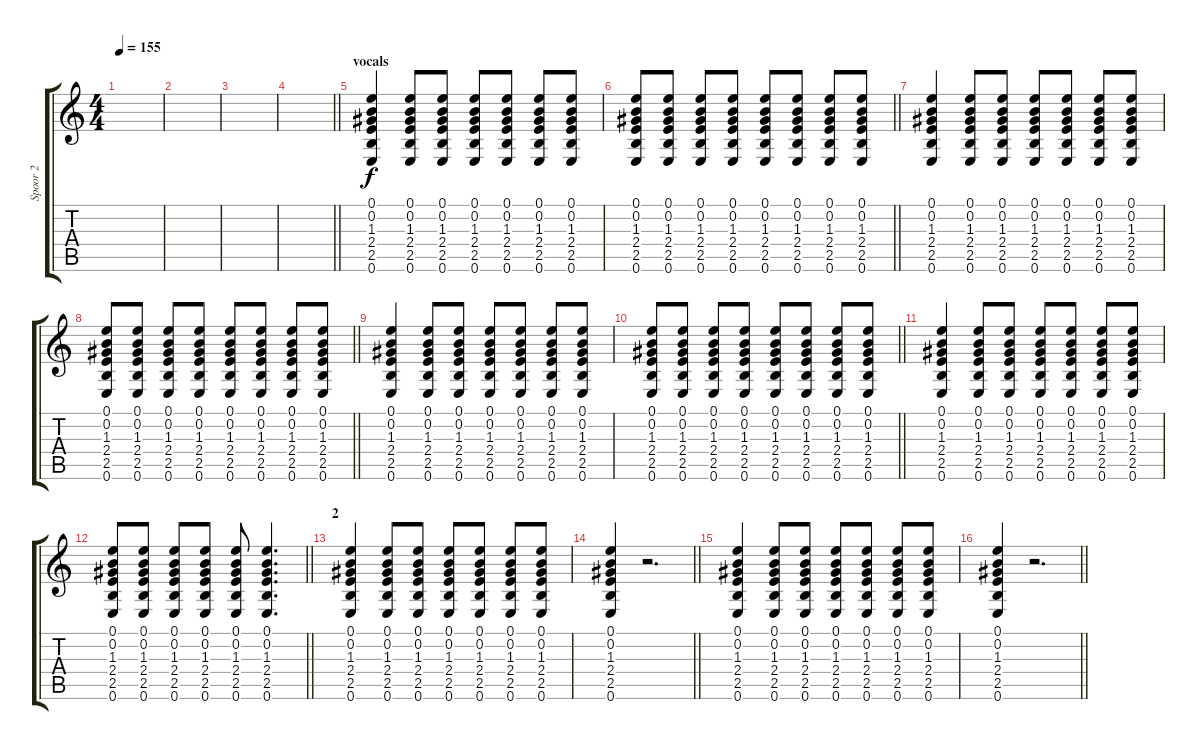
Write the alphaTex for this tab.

\track ("Spoor 2" "Spoor 2") {instrument overdrivenguitar}
\staff {score tabs}
\tuning (E4 B3 G3 D3 A2 E2) {hide}
\ts (4 4)
\tempo 155
\clef g2
\ks c
|
|
|
\barLineRight lightlight
|
\section ("" "vocals")
(0.1 0.2 1.3 2.4 2.5 0.6).4 (0.1 0.2 1.3 2.4 2.5 0.6).8 (0.1 0.2 1.3 2.4 2.5 0.6).8 (0.1 0.2 1.3 2.4 2.5 0.6).8 (0.1 0.2 1.3 2.4 2.5 0.6).8 (0.1 0.2 1.3 2.4 2.5 0.6).8 (0.1 0.2 1.3 2.4 2.5 0.6).8 |
\barLineRight lightlight
(0.1 0.2 1.3 2.4 2.5 0.6).8 (0.1 0.2 1.3 2.4 2.5 0.6).8 (0.1 0.2 1.3 2.4 2.5 0.6).8 (0.1 0.2 1.3 2.4 2.5 0.6).8 (0.1 0.2 1.3 2.4 2.5 0.6).8 (0.1 0.2 1.3 2.4 2.5 0.6).8 (0.1 0.2 1.3 2.4 2.5 0.6).8 (0.1 0.2 1.3 2.4 2.5 0.6).8 |
(0.1 0.2 1.3 2.4 2.5 0.6).4 (0.1 0.2 1.3 2.4 2.5 0.6).8 (0.1 0.2 1.3 2.4 2.5 0.6).8 (0.1 0.2 1.3 2.4 2.5 0.6).8 (0.1 0.2 1.3 2.4 2.5 0.6).8 (0.1 0.2 1.3 2.4 2.5 0.6).8 (0.1 0.2 1.3 2.4 2.5 0.6).8 |
\barLineRight lightlight
(0.1 0.2 1.3 2.4 2.5 0.6).8 (0.1 0.2 1.3 2.4 2.5 0.6).8 (0.1 0.2 1.3 2.4 2.5 0.6).8 (0.1 0.2 1.3 2.4 2.5 0.6).8 (0.1 0.2 1.3 2.4 2.5 0.6).8 (0.1 0.2 1.3 2.4 2.5 0.6).8 (0.1 0.2 1.3 2.4 2.5 0.6).8 (0.1 0.2 1.3 2.4 2.5 0.6).8 |
(0.1 0.2 1.3 2.4 2.5 0.6).4 (0.1 0.2 1.3 2.4 2.5 0.6).8 (0.1 0.2 1.3 2.4 2.5 0.6).8 (0.1 0.2 1.3 2.4 2.5 0.6).8 (0.1 0.2 1.3 2.4 2.5 0.6).8 (0.1 0.2 1.3 2.4 2.5 0.6).8 (0.1 0.2 1.3 2.4 2.5 0.6).8 |
\barLineRight lightlight
(0.1 0.2 1.3 2.4 2.5 0.6).8 (0.1 0.2 1.3 2.4 2.5 0.6).8 (0.1 0.2 1.3 2.4 2.5 0.6).8 (0.1 0.2 1.3 2.4 2.5 0.6).8 (0.1 0.2 1.3 2.4 2.5 0.6).8 (0.1 0.2 1.3 2.4 2.5 0.6).8 (0.1 0.2 1.3 2.4 2.5 0.6).8 (0.1 0.2 1.3 2.4 2.5 0.6).8 |
(0.1 0.2 1.3 2.4 2.5 0.6).4 (0.1 0.2 1.3 2.4 2.5 0.6).8 (0.1 0.2 1.3 2.4 2.5 0.6).8 (0.1 0.2 1.3 2.4 2.5 0.6).8 (0.1 0.2 1.3 2.4 2.5 0.6).8 (0.1 0.2 1.3 2.4 2.5 0.6).8 (0.1 0.2 1.3 2.4 2.5 0.6).8 |
\barLineRight lightlight
(0.1 0.2 1.3 2.4 2.5 0.6).8 (0.1 0.2 1.3 2.4 2.5 0.6).8 (0.1 0.2 1.3 2.4 2.5 0.6).8 (0.1 0.2 1.3 2.4 2.5 0.6).8 (0.1 0.2 1.3 2.4 2.5 0.6).8 (0.1 0.2 1.3 2.4 2.5 0.6).4{d} |
\section ("" "2")
(0.1 0.2 1.3 2.4 2.5 0.6).4 (0.1 0.2 1.3 2.4 2.5 0.6).8 (0.1 0.2 1.3 2.4 2.5 0.6).8 (0.1 0.2 1.3 2.4 2.5 0.6).8 (0.1 0.2 1.3 2.4 2.5 0.6).8 (0.1 0.2 1.3 2.4 2.5 0.6).8 (0.1 0.2 1.3 2.4 2.5 0.6).8 |
\barLineRight lightlight
(0.1 0.2 1.3 2.4 2.5 0.6).4 r.2{d} |
(0.1 0.2 1.3 2.4 2.5 0.6).4 (0.1 0.2 1.3 2.4 2.5 0.6).8 (0.1 0.2 1.3 2.4 2.5 0.6).8 (0.1 0.2 1.3 2.4 2.5 0.6).8 (0.1 0.2 1.3 2.4 2.5 0.6).8 (0.1 0.2 1.3 2.4 2.5 0.6).8 (0.1 0.2 1.3 2.4 2.5 0.6).8 |
\barLineRight lightlight
(0.1 0.2 1.3 2.4 2.5 0.6).4 r.2{d}
